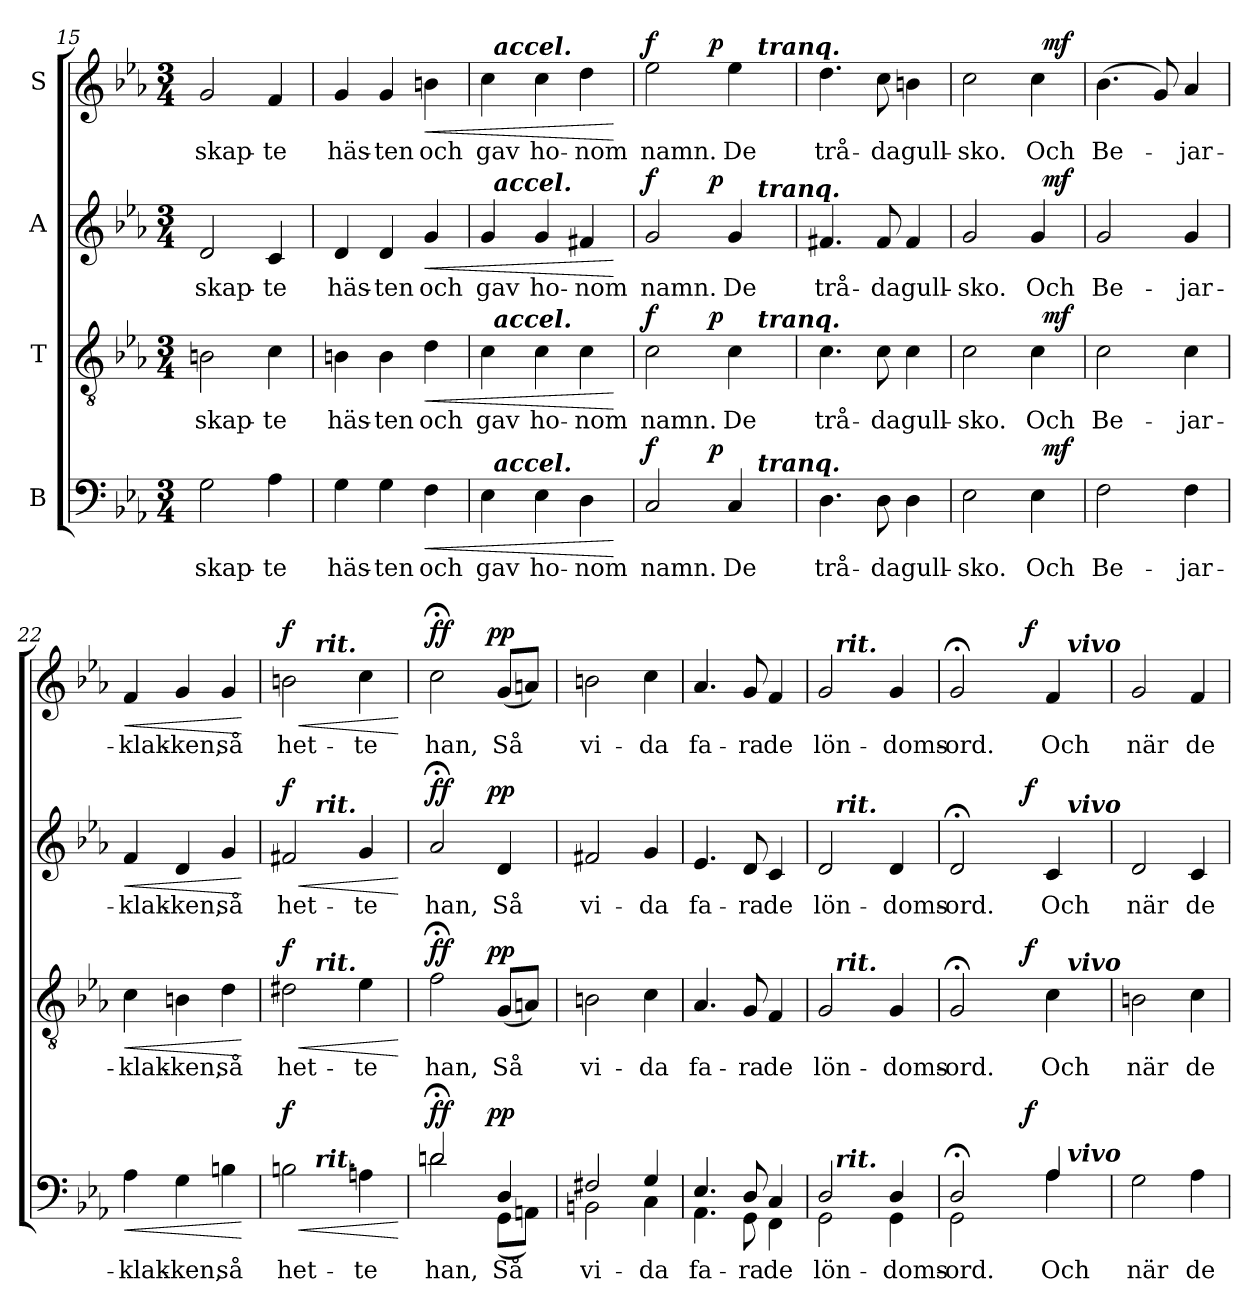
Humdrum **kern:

**kern	**text	**dynam	**kern	**text	**dynam	**kern	**text	**dynam	**kern	**text	**dynam
*part4	*part4	*part4	*part3	*part3	*part3	*part2	*part2	*part2	*part1	*part1	*part1
*staff4	*staff4	*staff4	*staff3	*staff3	*staff3	*staff2	*staff2	*staff2	*staff1	*staff1	*staff1
*I"B	*	*	*I"T	*	*	*I"A	*	*	*I"S	*	*
!!LO:LB:g=z
*clefF4	*	*	*clefGv2	*	*	*clefG2	*	*	*clefG2	*	*
*k[b-e-a-]	*	*	*k[b-e-a-]	*	*	*k[b-e-a-]	*	*	*k[b-e-a-]	*	*
*c:	*	*	*c:	*	*	*c:	*	*	*c:	*	*
*M3/4	*	*	*M3/4	*	*	*M3/4	*	*	*M3/4	*	*
=15	=15	=15	=15	=15	=15	=15	=15	=15	=15	=15	=15
!	!LO:LY:b	!	!	!LO:LY:b	!	!	!LO:LY:b	!	!	!LO:LY:b	!
2G\	skap-	.	2Bn\	skap-	.	2d/	skap-	.	2g/	skap-	.
!	!LO:LY:b	!	!	!LO:LY:b	!	!	!LO:LY:b	!	!	!LO:LY:b	!
4A-\	-te	.	4c\	-te	.	4c/	-te	.	4f/	-te	.
=16	=16	=16	=16	=16	=16	=16	=16	=16	=16	=16	=16
!	!LO:LY:b	!	!	!LO:LY:b	!	!	!LO:LY:b	!	!	!LO:LY:b	!
4G\	häs-	.	4Bn\	häs-	.	4d/	häs-	.	4g/	häs-	.
!	!LO:LY:b	!	!	!LO:LY:b	!	!	!LO:LY:b	!	!	!LO:LY:b	!
4G\	-ten	.	4B\	-ten	.	4d/	-ten	.	4g/	-ten	.
!	!LO:LY:b	!LO:HP:b	!	!LO:LY:b	!LO:HP:b	!	!LO:LY:b	!LO:HP:b	!	!LO:LY:b	!LO:HP:b
4F\	och	<	4d\	och	<	4g/	och	<	4bn\	och	<
=17	=17	=17	=17	=17	=17	=17	=17	=17	=17	=17	=17
!	!LO:LY:b	!	!	!LO:LY:b	!	!	!LO:LY:b	!	!	!LO:LY:b	!
*^	*	*	*^	*	*	*^	*	*	*^	*	*
4E-\	32ryy	gav	.	4c\	32ryy	gav	.	4g/	32ryy	gav	.	4cc\	32ryy	gav	.
!	!	!	!	!	!	!	!	!	!	!	!	!	!LO:TX:a:Bi:t=accel.	!	!
!	!	!	!	!	!	!	!	!	!LO:TX:a:Bi:t=accel.	!	!	!	!	!	!
!	!	!	!	!	!LO:TX:a:Bi:t=accel.	!	!	!	!	!	!	!	!	!	!
!	!LO:TX:a:Bi:t=accel.	!	!	!	!	!	!	!	!	!	!	!	!	!	!
.	2ryy	.	.	.	2ryy	.	.	.	2ryy	.	.	.	2ryy	.	.
!	!	!LO:LY:b	!	!	!	!LO:LY:b	!	!	!	!LO:LY:b	!	!	!	!LO:LY:b	!
4E-\	.	ho-	.	4c\	.	ho-	.	4g/	.	ho-	.	4cc\	.	ho-	.
!	!	!LO:LY:b	!	!	!	!LO:LY:b	!	!	!	!LO:LY:b	!	!	!	!LO:LY:b	!
4D\	.	-nom	.	4c\	.	-nom	.	4f#X/	.	-nom	.	4dd\	.	-nom	.
.	8..ryy	.	.	.	8..ryy	.	.	.	8..ryy	.	.	.	8..ryy	.	.
.	.	.	[	.	.	.	[	.	.	.	[	.	.	.	[
=18	=18	=18	=18	=18	=18	=18	=18	=18	=18	=18	=18	=18	=18	=18	=18
!	!	!LO:LY:b	!LO:DY:a	!	!	!LO:LY:b	!LO:DY:a	!	!	!LO:LY:b	!LO:DY:a	!	!	!LO:LY:b	!LO:DY:a
*	*^	*	*	*	*^	*	*	*	*^	*	*	*	*^	*	*
2C/	4..ryy	2ryy	namn.	f	2c\	4..ryy	2ryy	namn.	f	2g/	4..ryy	2ryy	namn.	f	2ee-\	4..ryy	2ryy	namn.	f
!	!	!	!	!LO:DY:a	!	!	!	!	!LO:DY:a	!	!	!	!	!LO:DY:a	!	!	!	!	!LO:DY:a
.	4ryy	.	.	p	.	4ryy	.	.	p	.	4ryy	.	.	p	.	4ryy	.	.	p
!	!	!	!LO:LY:b	!	!	!	!	!LO:LY:b	!	!	!	!	!LO:LY:b	!	!	!	!	!LO:LY:b	!
4C/	.	8ryy	De	.	4c\	.	8ryy	De	.	4g/	.	8ryy	De	.	4ee-\	.	8ryy	De	.
!	!	!	!	!	!	!	!	!	!	!	!	!	!	!	!	!	!LO:TX:a:Bi:t=tranq.	!	!
!	!	!	!	!	!	!	!	!	!	!	!	!LO:TX:a:Bi:t=tranq.	!	!	!	!	!	!	!
!	!	!	!	!	!	!	!LO:TX:a:Bi:t=tranq.	!	!	!	!	!	!	!	!	!	!	!	!
!	!	!LO:TX:a:Bi:t=tranq.	!	!	!	!	!	!	!	!	!	!	!	!	!	!	!	!	!
.	.	8ryy	.	.	.	.	8ryy	.	.	.	.	8ryy	.	.	.	.	8ryy	.	.
.	16ryy	.	.	.	.	16ryy	.	.	.	.	16ryy	.	.	.	.	16ryy	.	.	.
=19	=19	=19	=19	=19	=19	=19	=19	=19	=19	=19	=19	=19	=19	=19	=19	=19	=19	=19	=19
!	!	!	!LO:LY:b	!	!	!	!	!LO:LY:b	!	!	!	!	!LO:LY:b	!	!	!	!	!LO:LY:b	!
*v	*v	*v	*	*	*	*	*	*	*	*v	*v	*v	*	*	*v	*v	*v	*	*
*	*	*	*v	*v	*v	*	*	*	*	*	*	*	*
4.D\	trå-	.	4.c\	trå-	.	4.f#X/	trå-	.	4.dd\	trå-	.
!	!LO:LY:b	!	!	!LO:LY:b	!	!	!LO:LY:b	!	!	!LO:LY:b	!
8D\	-da	.	8c\	-da	.	8f#/	-da	.	8cc\	-da	.
!	!LO:LY:b	!	!	!LO:LY:b	!	!	!LO:LY:b	!	!	!LO:LY:b	!
4D\	gull-	.	4c\	gull-	.	4f#/	gull-	.	4bn\	gull-	.
=20	=20	=20	=20	=20	=20	=20	=20	=20	=20	=20	=20
!	!LO:LY:b	!	!	!LO:LY:b	!	!	!LO:LY:b	!	!	!LO:LY:b	!
*^	*	*	*^	*	*	*^	*	*	*^	*	*
2E-\	2ryy	-sko.	.	2c\	2ryy	-sko.	.	2g/	2ryy	-sko.	.	2cc\	2ryy	-sko.	.
!	!	!LO:LY:b	!	!	!	!LO:LY:b	!	!	!	!LO:LY:b	!	!	!	!LO:LY:b	!
4E-\	32ryy	Och	.	4c\	32ryy	Och	.	4g/	32ryy	Och	.	4cc\	32ryy	Och	.
!	!	!	!LO:DY:a	!	!	!	!LO:DY:a	!	!	!	!LO:DY:a	!	!	!	!LO:DY:a
.	8..ryy	.	mf	.	8..ryy	.	mf	.	8..ryy	.	mf	.	8..ryy	.	mf
=21	=21	=21	=21	=21	=21	=21	=21	=21	=21	=21	=21	=21	=21	=21	=21
!	!	!LO:LY:b	!	!	!	!LO:LY:b	!	!	!	!LO:LY:b	!	!	!	!LO:LY:b	!
*v	*v	*	*	*	*	*	*	*v	*v	*	*	*v	*v	*	*
*	*	*	*v	*v	*	*	*	*	*	*	*	*
2F\	Be-	.	2c\	Be-	.	2g/	Be-	.	(>4.b-i\	Be-	.
.	.	.	.	.	.	.	.	.	8g/)	.	.
!	!LO:LY:b	!	!	!LO:LY:b	!	!	!LO:LY:b	!	!	!LO:LY:b	!
4F\	-jar-	.	4c\	-jar-	.	4g/	-jar-	.	4a-/	-jar-	.
!!LO:PB:g=z
=22	=22	=22	=22	=22	=22	=22	=22	=22	=22	=22	=22
!	!LO:LY:b	!LO:HP:b	!	!LO:LY:b	!LO:HP:b	!	!LO:LY:b	!LO:HP:b	!	!LO:LY:b	!LO:HP:b
4A-\	-klak-	<	4c\	-klak-	<	4f/	-klak-	<	4f/	-klak-	<
!	!LO:LY:b	!	!	!LO:LY:b	!	!	!LO:LY:b	!	!	!LO:LY:b	!
4G\	-ken,	.	4Bn\	-ken,	.	4d/	-ken,	.	4g/	-ken,	.
!	!LO:LY:b	!	!	!LO:LY:b	!	!	!LO:LY:b	!	!	!LO:LY:b	!
4Bn\	så	.	4d\	så	.	4g/	så	.	4g/	så	.
.	.	[	.	.	[	.	.	[	.	.	[
=23	=23	=23	=23	=23	=23	=23	=23	=23	=23	=23	=23
!	!LO:LY:b	!LO:HP:b	!	!LO:LY:b	!LO:HP:b	!	!LO:LY:b	!LO:HP:b	!	!LO:LY:b	!LO:HP:b
!	!	!LO:DY:n=1:a	!	!	!LO:DY:n=1:a	!	!	!LO:DY:n=1:a	!	!	!LO:DY:n=1:a
*^	*	*	*^	*	*	*^	*	*	*^	*	*
2Bn\	8.ryy	het-	< f	2d#X\	8.ryy	het-	< f	2f#X/	8.ryy	het-	< f	2bn\	8.ryy	het-	< f
!	!	!	!	!	!	!	!	!	!	!	!	!	!LO:TX:a:Bi:t=rit.	!	!
!	!	!	!	!	!	!	!	!	!LO:TX:a:Bi:t=rit.	!	!	!	!	!	!
!	!	!	!	!	!LO:TX:a:Bi:t=rit.	!	!	!	!	!	!	!	!	!	!
!	!LO:TX:a:Bi:t=rit.	!	!	!	!	!	!	!	!	!	!	!	!	!	!
.	2ryy	.	.	.	2ryy	.	.	.	2ryy	.	.	.	2ryy	.	.
!	!	!LO:LY:b	!	!	!	!LO:LY:b	!	!	!	!LO:LY:b	!	!	!	!LO:LY:b	!
4An\	.	-te	.	4e-i\	.	-te	.	4g/	.	-te	.	4cc\	.	-te	.
.	16ryy	.	.	.	16ryy	.	.	.	16ryy	.	.	.	16ryy	.	.
.	.	.	[	.	.	.	[	.	.	.	[	.	.	.	[
=24	=24	=24	=24	=24	=24	=24	=24	=24	=24	=24	=24	=24	=24	=24	=24
!	!	!LO:LY:b	!LO:DY:a	!	!	!LO:LY:b	!LO:DY:a	!	!	!LO:LY:b	!LO:DY:a	!	!	!LO:LY:b	!LO:DY:a
*	*^	*	*	*	*	*	*	*	*	*	*	*	*	*	*
2dni;</	2d\	4...ryy	han,	ff	2f;<\	4...ryy	han,	ff	2a-;</	4...ryy	han,	ff	2cc;<\	4...ryy	han,	ff
!	!	!	!	!LO:DY:a	!	!	!	!LO:DY:a	!	!	!	!LO:DY:a	!	!	!	!LO:DY:a
.	.	4ryy	.	pp	.	4ryy	.	pp	.	4ryy	.	pp	.	4ryy	.	pp
!	!	!	!LO:LY:b	!	!	!	!LO:LY:b	!	!	!	!LO:LY:b	!	!	!	!LO:LY:b	!
4D/	(<8GG\L	.	Så	.	(<8G/L	.	Så	.	4d/	.	Så	.	(<8g/L	.	Så	.
.	8AAn\J)	.	.	.	8An/J)	.	.	.	.	.	.	.	8an/J)	.	.	.
.	.	32ryy	.	.	.	32ryy	.	.	.	32ryy	.	.	.	32ryy	.	.
=25	=25	=25	=25	=25	=25	=25	=25	=25	=25	=25	=25	=25	=25	=25	=25	=25
!	!	!	!LO:LY:b	!	!	!	!LO:LY:b	!	!	!	!LO:LY:b	!	!	!	!LO:LY:b	!
*	*v	*v	*	*	*	*	*	*	*v	*v	*	*	*v	*v	*	*
*	*	*	*	*v	*v	*	*	*	*	*	*	*	*
2F#X/	2BBn\	vi-	.	2Bn\	vi-	.	2f#X/	vi-	.	2bn\	vi-	.
!	!	!LO:LY:b	!	!	!LO:LY:b	!	!	!LO:LY:b	!	!	!LO:LY:b	!
4G/	4C\	-da	.	4c\	-da	.	4g/	-da	.	4cc\	-da	.
=26	=26	=26	=26	=26	=26	=26	=26	=26	=26	=26	=26	=26
!	!	!LO:LY:b	!	!	!LO:LY:b	!	!	!LO:LY:b	!	!	!LO:LY:b	!
4.E-/	4.AA-i\	fa-	.	4.A-i/	fa-	.	4.e-/	fa-	.	4.a-i/	fa-	.
!	!	!LO:LY:b	!	!	!LO:LY:b	!	!	!LO:LY:b	!	!	!LO:LY:b	!
8D/	8GG\	-ra	.	8G/	-ra	.	8d/	-ra	.	8g/	-ra	.
!	!	!LO:LY:b	!	!	!LO:LY:b	!	!	!LO:LY:b	!	!	!LO:LY:b	!
4C/	4FF\	de	.	4F/	de	.	4c/	de	.	4f/	de	.
=27	=27	=27	=27	=27	=27	=27	=27	=27	=27	=27	=27	=27
!	!	!LO:LY:b	!	!	!LO:LY:b	!	!	!LO:LY:b	!	!	!LO:LY:b	!
*	*^	*	*	*^	*	*	*^	*	*	*^	*	*
2D/	2GG\	16ryy	lön-	.	2G/	16ryy	lön-	.	2d/	16ryy	lön-	.	2g/	16ryy	lön-	.
!	!	!	!	!	!	!	!	!	!	!	!	!	!	!LO:TX:a:Bi:t=rit.	!	!
!	!	!	!	!	!	!	!	!	!	!LO:TX:a:Bi:t=rit.	!	!	!	!	!	!
!	!	!	!	!	!	!LO:TX:a:Bi:t=rit.	!	!	!	!	!	!	!	!	!	!
!	!	!LO:TX:a:Bi:t=rit.	!	!	!	!	!	!	!	!	!	!	!	!	!	!
.	.	2ryy	.	.	.	2ryy	.	.	.	2ryy	.	.	.	2ryy	.	.
!	!	!	!LO:LY:b	!	!	!	!LO:LY:b	!	!	!	!LO:LY:b	!	!	!	!LO:LY:b	!
4D/	4GG\	.	-doms-	.	4G/	.	-doms-	.	4d/	.	-doms-	.	4g/	.	-doms-	.
.	.	8.ryy	.	.	.	8.ryy	.	.	.	8.ryy	.	.	.	8.ryy	.	.
=28	=28	=28	=28	=28	=28	=28	=28	=28	=28	=28	=28	=28	=28	=28	=28	=28
!	!	!	!LO:LY:b	!	!	!	!LO:LY:b	!	!	!	!LO:LY:b	!	!	!	!LO:LY:b	!
*	*	*^	*	*	*	*^	*	*	*	*^	*	*	*	*^	*	*
2D;</	2GG\	4ryy	2ryy	-ord.	.	2G;</	4ryy	2ryy	-ord.	.	2d;</	4ryy	2ryy	-ord.	.	2g;</	4ryy	2ryy	-ord.	.
.	.	8ryy	.	.	.	.	8ryy	.	.	.	.	8ryy	.	.	.	.	8ryy	.	.	.
.	.	32ryy	.	.	.	.	32ryy	.	.	.	.	32ryy	.	.	.	.	32ryy	.	.	.
!	!	!	!	!	!LO:DY:a	!	!	!	!	!LO:DY:a	!	!	!	!	!LO:DY:a	!	!	!	!	!LO:DY:a
.	.	4ryy	.	.	f	.	4ryy	.	.	f	.	4ryy	.	.	f	.	4ryy	.	.	f
!	!	!	!	!LO:LY:b	!	!	!	!	!LO:LY:b	!	!	!	!	!LO:LY:b	!	!	!	!	!LO:LY:b	!
4A-/	4A-\	.	16.ryy	Och	.	4c\	.	16.ryy	Och	.	4c/	.	16.ryy	Och	.	4f/	.	16.ryy	Och	.
!	!	!	!	!	!	!	!	!	!	!	!	!	!	!	!	!	!	!LO:TX:a:Bi:t=vivo	!	!
!	!	!	!	!	!	!	!	!	!	!	!	!	!LO:TX:a:Bi:t=vivo	!	!	!	!	!	!	!
!	!	!	!	!	!	!	!	!LO:TX:a:Bi:t=vivo	!	!	!	!	!	!	!	!	!	!	!	!
!	!	!	!LO:TX:a:Bi:t=vivo	!	!	!	!	!	!	!	!	!	!	!	!	!	!	!	!	!
.	.	.	8ryy	.	.	.	.	8ryy	.	.	.	.	8ryy	.	.	.	.	8ryy	.	.
.	.	16.ryy	.	.	.	.	16.ryy	.	.	.	.	16.ryy	.	.	.	.	16.ryy	.	.	.
.	.	.	32ryy	.	.	.	.	32ryy	.	.	.	.	32ryy	.	.	.	.	32ryy	.	.
!!LO:LB:g=z
=29	=29	=29	=29	=29	=29	=29	=29	=29	=29	=29	=29	=29	=29	=29	=29	=29	=29	=29	=29	=29
!	!	!	!	!LO:LY:b	!	!	!	!	!LO:LY:b	!	!	!	!	!LO:LY:b	!	!	!	!	!LO:LY:b	!
*v	*v	*v	*v	*	*	*	*	*	*	*	*v	*v	*v	*	*	*v	*v	*v	*	*
*	*	*	*v	*v	*v	*	*	*	*	*	*	*	*
2G\	när	.	2Bn\	när	.	2d/	när	.	2g/	när	.
!	!LO:LY:b	!	!	!LO:LY:b	!	!	!LO:LY:b	!	!	!LO:LY:b	!
4A-\	de	.	4c\	de	.	4c/	de	.	4f/	de	.
=	=	=	=	=	=	=	=	=	=	=	=
*-	*-	*-	*-	*-	*-	*-	*-	*-	*-	*-	*-
